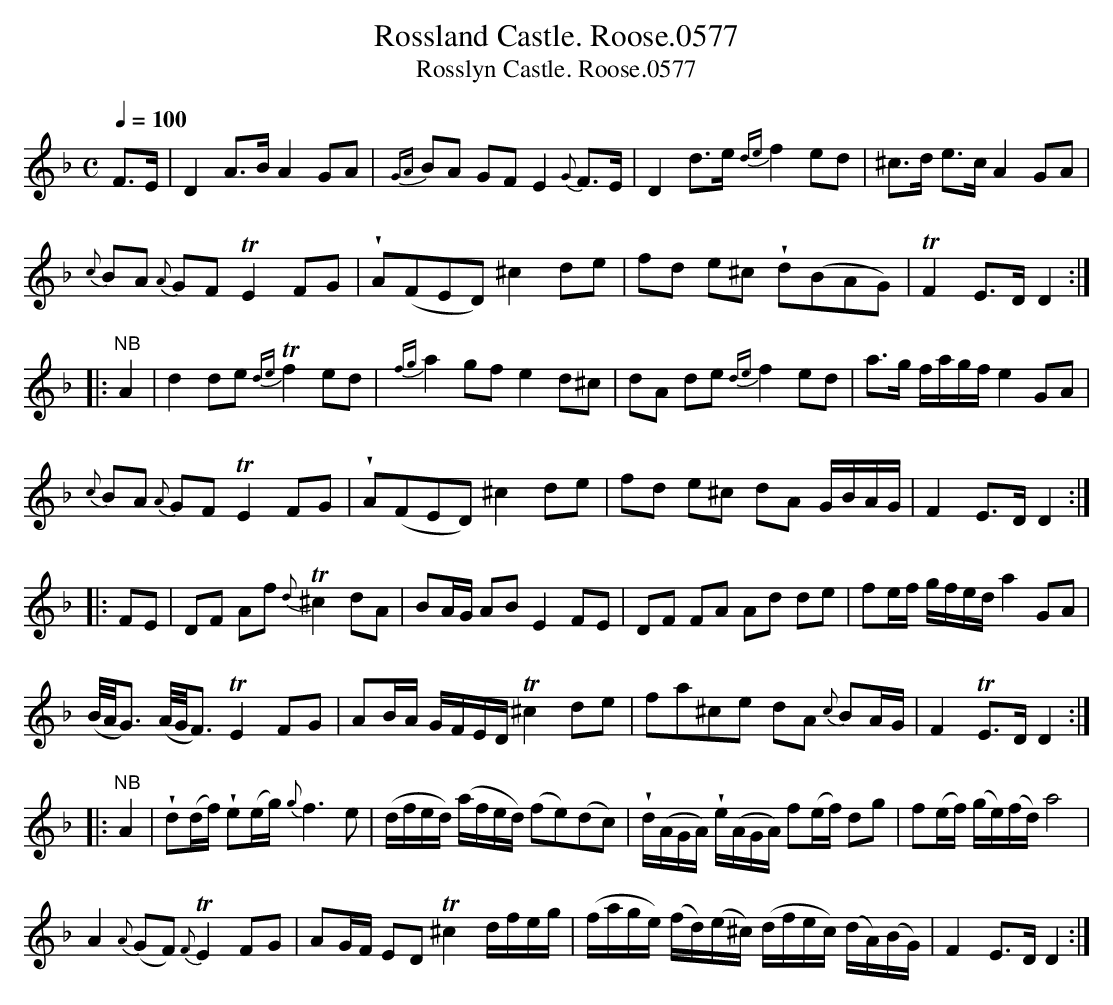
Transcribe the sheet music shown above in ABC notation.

X:1
T:Rossland Castle. Roose.0577
T:Rosslyn Castle. Roose.0577
M:C
L:1/8
Q:1/4=100
K:Dm
F>E |D2 A>B A2 GA | {GA}BA GF E2 {G}F>E | D2 d>e {de}f2 ed | ^c>d e>c A2 GA |
{c}BA {A}GF TE2 FG | !wedge!A(FED)^c2 de | fd e^c !wedge!d(BAG) | TF2 E>D D2 :|
|: "NB"A2|\\ %this is a quaver in the MS
d2 de {de}Tf2 ed | {fg}a2 gf e2 d^c | dA de {de}f2 ed | a>g f/a/g/f/ e2 GA |
{c}BA {A}GF TE2 FG | !wedge!A(FED)^c2 de | fd e^c dA G/B/A/G/ | F2 E>D D2 :|
|:FE | DF Af {d}T^c2 dA | BA/G/ AB E2 FE | DF FA Ad de | fe/f/ g/f/e/d/ a2 GA |
(B//A//G3/) (A//G//F3/) TE2 FG | AB/A/ G/F/E/D/ T^c2 de | fa^ce dA {c}BA/G/ | F2 TE>D D2 :|
|:"NB"A2 |\\ %this is a quaver in the MS
!wedge!d(d/f/) !wedge!e(e/g/) {g}f3e | (d/f/e/d/) (a/f/e/d/) (fe)(dc) |\\
!wedge!d/(A/G/A/) !wedge!e/(A/G/A/) f(e/f/) dg | f(e/f/) (g/e/)(f/d/) a4 |
A2{A}(GF) {F}TE2 FG | AG/F/ ED T^c2 d/f/e/g/ | (f/a/g/e/) (f/d/)(e/^c/) (d/f/e/c/) (d/A/)(B/G/)|\\
F2 E>D D2 :|
